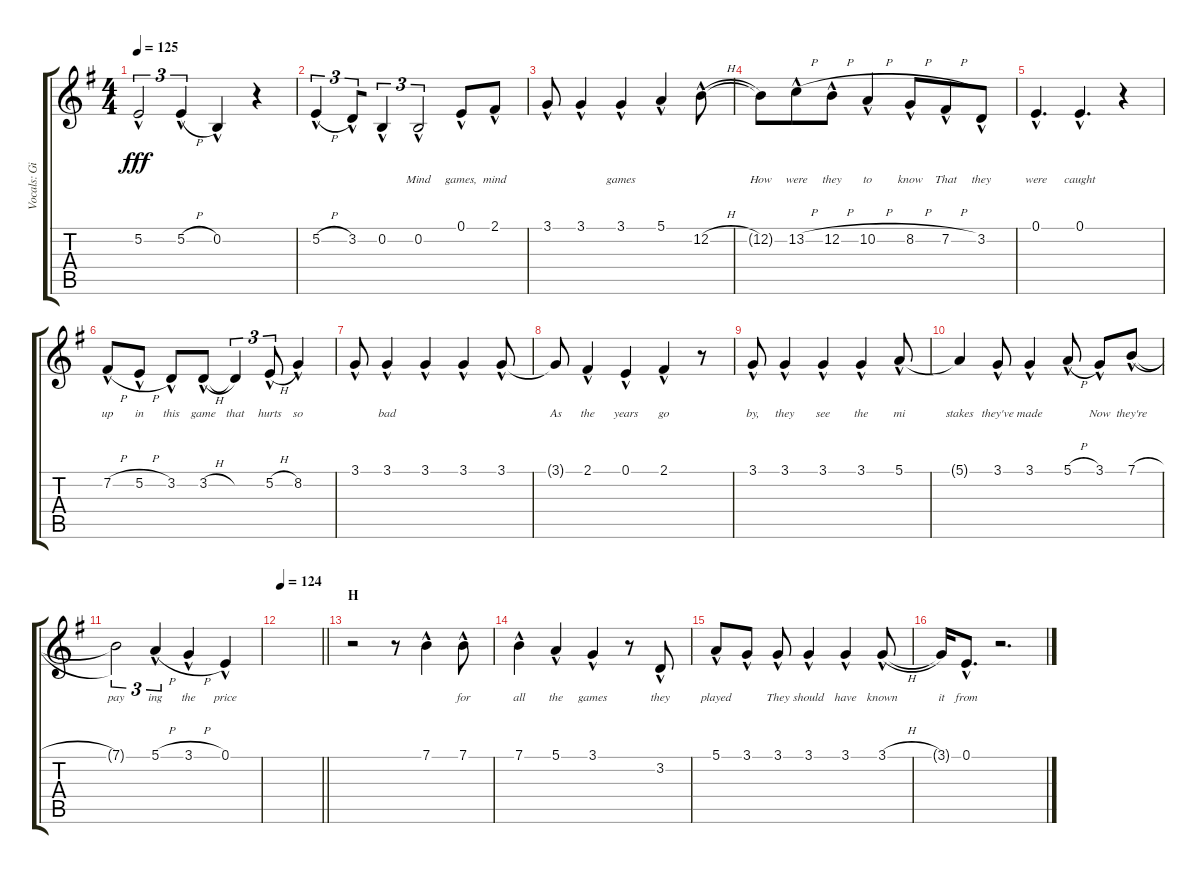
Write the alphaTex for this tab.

\track ("Vocals: Gil" "Vocals: Gi") {instrument lead2sawtooth}
\staff {score tabs}
\tuning (E4 B3 G3 D3 A2 E2) {hide}
\ts (4 4)
\tempo 125
\clef g2
\ks g
5.2{hac}.2{tu (3 2) lyrics (0 "") lyrics (1 "") lyrics (2 "") lyrics (3 "") lyrics (4 "") dy fff} 5.2{h hac}.4{tu (3 2) lyrics (0 "") lyrics (1 "") lyrics (2 "") lyrics (3 "") lyrics (4 "")} 0.2{hac}.4{lyrics (0 "") lyrics (1 "") lyrics (2 "") lyrics (3 "") lyrics (4 "")} r.4 |
5.2{h hac}.4{tu (3 2) lyrics (0 "") lyrics (1 "") lyrics (2 "") lyrics (3 "") lyrics (4 "")} 3.2{hac}.8{tu (3 2) lyrics (0 "") lyrics (1 "") lyrics (2 "") lyrics (3 "") lyrics (4 "") beam merge} 0.2{hac}.4{tu (3 2) lyrics (0 "") lyrics (1 "") lyrics (2 "") lyrics (3 "") lyrics (4 "")} 0.2{hac}.2{tu (3 2) lyrics (0 "Mind") lyrics (1 "") lyrics (2 "") lyrics (3 "") lyrics (4 "")} 0.1{hac}.8{lyrics (0 "games,") lyrics (1 "") lyrics (2 "") lyrics (3 "") lyrics (4 "")} 2.1{hac}.8{lyrics (0 "mind") lyrics (1 "") lyrics (2 "") lyrics (3 "") lyrics (4 "")} |
3.1{hac}.8{lyrics (0 "") lyrics (1 "") lyrics (2 "") lyrics (3 "") lyrics (4 "")} 3.1{hac}.4{lyrics (0 "") lyrics (1 "") lyrics (2 "") lyrics (3 "") lyrics (4 "")} 3.1{hac}.4{lyrics (0 "games") lyrics (1 "") lyrics (2 "") lyrics (3 "") lyrics (4 "")} 5.1{hac}.4{lyrics (0 "") lyrics (1 "") lyrics (2 "") lyrics (3 "") lyrics (4 "")} 12.2{h hac}.8{lyrics (0 "") lyrics (1 "") lyrics (2 "") lyrics (3 "") lyrics (4 "")} |
12.2{t}.8{lyrics (0 "How") lyrics (1 "") lyrics (2 "") lyrics (3 "") lyrics (4 "")} 13.2{h hac}.8{lyrics (0 "were") lyrics (1 "") lyrics (2 "") lyrics (3 "") lyrics (4 "") beam merge} 12.2{h hac}.8{lyrics (0 "they") lyrics (1 "") lyrics (2 "") lyrics (3 "") lyrics (4 "")} 10.2{h hac}.4{lyrics (0 "to") lyrics (1 "") lyrics (2 "") lyrics (3 "") lyrics (4 "")} 8.2{h hac}.8{lyrics (0 "know") lyrics (1 "") lyrics (2 "") lyrics (3 "") lyrics (4 "") beam merge} 7.2{h hac}.8{lyrics (0 "That") lyrics (1 "") lyrics (2 "") lyrics (3 "") lyrics (4 "")} 3.2{hac}.8{lyrics (0 "they") lyrics (1 "") lyrics (2 "") lyrics (3 "") lyrics (4 "")} |
0.1{hac}.4{d lyrics (0 "were") lyrics (1 "") lyrics (2 "") lyrics (3 "") lyrics (4 "")} 0.1{hac}.4{d lyrics (0 "caught") lyrics (1 "") lyrics (2 "") lyrics (3 "") lyrics (4 "")} r.4 |
7.2{h hac}.8{lyrics (0 "up") lyrics (1 "") lyrics (2 "") lyrics (3 "") lyrics (4 "")} 5.2{h hac}.8{lyrics (0 "in") lyrics (1 "") lyrics (2 "") lyrics (3 "") lyrics (4 "")} 3.2{hac}.8{lyrics (0 "this") lyrics (1 "") lyrics (2 "") lyrics (3 "") lyrics (4 "")} 3.2{h hac}.8{lyrics (0 "game") lyrics (1 "") lyrics (2 "") lyrics (3 "") lyrics (4 "")} 3.2{t}.4{tu (3 2) lyrics (0 "that") lyrics (1 "") lyrics (2 "") lyrics (3 "") lyrics (4 "")} 5.2{h hac}.8{tu (3 2) lyrics (0 "hurts") lyrics (1 "") lyrics (2 "") lyrics (3 "") lyrics (4 "")} 8.2{hac}.4{lyrics (0 "so") lyrics (1 "") lyrics (2 "") lyrics (3 "") lyrics (4 "")} |
3.1{hac}.8{lyrics (0 "") lyrics (1 "") lyrics (2 "") lyrics (3 "") lyrics (4 "")} 3.1{hac}.4{lyrics (0 "bad") lyrics (1 "") lyrics (2 "") lyrics (3 "") lyrics (4 "")} 3.1{hac}.4{lyrics (0 "") lyrics (1 "") lyrics (2 "") lyrics (3 "") lyrics (4 "")} 3.1{hac}.4{lyrics (0 "") lyrics (1 "") lyrics (2 "") lyrics (3 "") lyrics (4 "")} 3.1{hac}.8{lyrics (0 "") lyrics (1 "") lyrics (2 "") lyrics (3 "") lyrics (4 "")} |
3.1{t}.8{lyrics (0 "As") lyrics (1 "") lyrics (2 "") lyrics (3 "") lyrics (4 "")} 2.1{hac}.4{lyrics (0 "the") lyrics (1 "") lyrics (2 "") lyrics (3 "") lyrics (4 "")} 0.1{hac}.4{lyrics (0 "years") lyrics (1 "") lyrics (2 "") lyrics (3 "") lyrics (4 "")} 2.1{hac}.4{lyrics (0 "go") lyrics (1 "") lyrics (2 "") lyrics (3 "") lyrics (4 "")} r.8 |
3.1{hac}.8{lyrics (0 "by,") lyrics (1 "") lyrics (2 "") lyrics (3 "") lyrics (4 "")} 3.1{hac}.4{lyrics (0 "they") lyrics (1 "") lyrics (2 "") lyrics (3 "") lyrics (4 "")} 3.1{hac}.4{lyrics (0 "see") lyrics (1 "") lyrics (2 "") lyrics (3 "") lyrics (4 "")} 3.1{hac}.4{lyrics (0 "the") lyrics (1 "") lyrics (2 "") lyrics (3 "") lyrics (4 "")} 5.1{hac}.8{lyrics (0 "mi") lyrics (1 "") lyrics (2 "") lyrics (3 "") lyrics (4 "")} |
5.1{t}.4{lyrics (0 "stakes") lyrics (1 "") lyrics (2 "") lyrics (3 "") lyrics (4 "")} 3.1{hac}.8{lyrics (0 "they've") lyrics (1 "") lyrics (2 "") lyrics (3 "") lyrics (4 "")} 3.1{hac}.4{lyrics (0 "made") lyrics (1 "") lyrics (2 "") lyrics (3 "") lyrics (4 "")} 5.1{h hac}.8{lyrics (0 "") lyrics (1 "") lyrics (2 "") lyrics (3 "") lyrics (4 "")} 3.1{hac}.8{lyrics (0 "Now") lyrics (1 "") lyrics (2 "") lyrics (3 "") lyrics (4 "")} 7.1{h hac}.8{lyrics (0 "they're") lyrics (1 "") lyrics (2 "") lyrics (3 "") lyrics (4 "")} |
7.1{t}.2{tu (3 2) lyrics (0 "pay") lyrics (1 "") lyrics (2 "") lyrics (3 "") lyrics (4 "")} 5.1{h hac}.4{tu (3 2) lyrics (0 "ing") lyrics (1 "") lyrics (2 "") lyrics (3 "") lyrics (4 "")} 3.1{h hac}.4{lyrics (0 "the") lyrics (1 "") lyrics (2 "") lyrics (3 "") lyrics (4 "")} 0.1{hac}.4{lyrics (0 "price") lyrics (1 "") lyrics (2 "") lyrics (3 "") lyrics (4 "")} |
\tempo 124
\barLineRight lightlight
|
\section ("" "H")
r.2 r.8 7.1{hac}.4{lyrics (0 "") lyrics (1 "") lyrics (2 "") lyrics (3 "") lyrics (4 "")} 7.1{hac}.8{lyrics (0 "for") lyrics (1 "") lyrics (2 "") lyrics (3 "") lyrics (4 "")} |
7.1{hac}.4{lyrics (0 "all") lyrics (1 "") lyrics (2 "") lyrics (3 "") lyrics (4 "")} 5.1{hac}.4{lyrics (0 "the") lyrics (1 "") lyrics (2 "") lyrics (3 "") lyrics (4 "")} 3.1{hac}.4{lyrics (0 "games") lyrics (1 "") lyrics (2 "") lyrics (3 "") lyrics (4 "")} r.8 3.2{hac}.8{lyrics (0 "they") lyrics (1 "") lyrics (2 "") lyrics (3 "") lyrics (4 "")} |
5.1{hac}.8{lyrics (0 "played") lyrics (1 "") lyrics (2 "") lyrics (3 "") lyrics (4 "")} 3.1{hac}.8{lyrics (0 "") lyrics (1 "") lyrics (2 "") lyrics (3 "") lyrics (4 "")} 3.1{hac}.8{lyrics (0 "They") lyrics (1 "") lyrics (2 "") lyrics (3 "") lyrics (4 "")} 3.1{hac}.4{lyrics (0 "should") lyrics (1 "") lyrics (2 "") lyrics (3 "") lyrics (4 "")} 3.1{hac}.4{lyrics (0 "have") lyrics (1 "") lyrics (2 "") lyrics (3 "") lyrics (4 "")} 3.1{h hac}.8{lyrics (0 "known") lyrics (1 "") lyrics (2 "") lyrics (3 "") lyrics (4 "")} |
3.1{t}.16{lyrics (0 "it") lyrics (1 "") lyrics (2 "") lyrics (3 "") lyrics (4 "")} 0.1{hac}.8{d lyrics (0 "from") lyrics (1 "") lyrics (2 "") lyrics (3 "") lyrics (4 "")} r.2{d}
